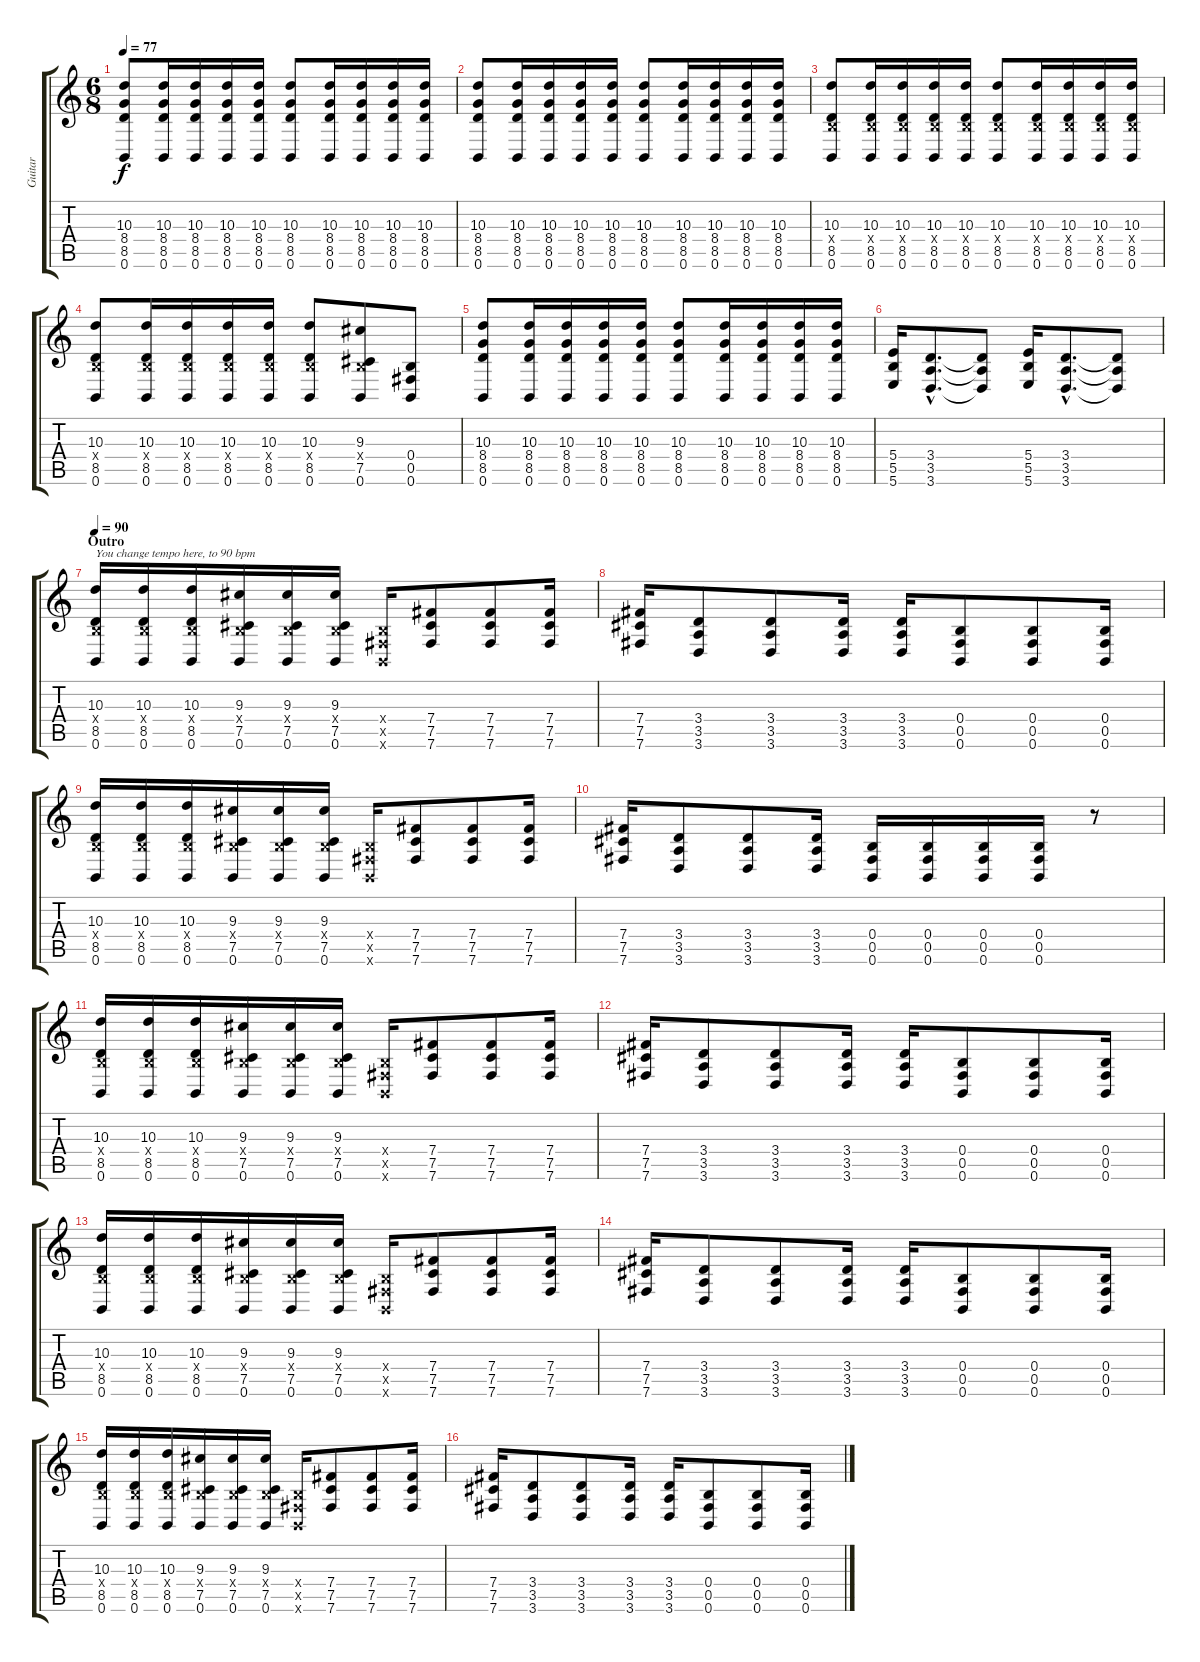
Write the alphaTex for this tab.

\track ("Guitar" "Guitar") {instrument electricguitarjazz}
\staff {score tabs}
\tuning (Db4 Ab3 E3 B2 Gb2 B1) {hide}
\ts (6 8)
\tempo 77
\clef g2
\ks c
(10.3 8.4 8.5 0.6).8{dy f} (10.3 8.4 8.5 0.6).16 (10.3 8.4 8.5 0.6).16 (10.3 8.4 8.5 0.6).16 (10.3 8.4 8.5 0.6).16 (10.3 8.4 8.5 0.6).8 (10.3 8.4 8.5 0.6).16 (10.3 8.4 8.5 0.6).16 (10.3 8.4 8.5 0.6).16 (10.3 8.4 8.5 0.6).16 |
(10.3 8.4 8.5 0.6).8 (10.3 8.4 8.5 0.6).16 (10.3 8.4 8.5 0.6).16 (10.3 8.4 8.5 0.6).16 (10.3 8.4 8.5 0.6).16 (10.3 8.4 8.5 0.6).8 (10.3 8.4 8.5 0.6).16 (10.3 8.4 8.5 0.6).16 (10.3 8.4 8.5 0.6).16 (10.3 8.4 8.5 0.6).16 |
(10.3 0.4{x} 8.5 0.6).8 (10.3 0.4{x} 8.5 0.6).16 (10.3 0.4{x} 8.5 0.6).16 (10.3 0.4{x} 8.5 0.6).16 (10.3 0.4{x} 8.5 0.6).16 (10.3 0.4{x} 8.5 0.6).8 (10.3 0.4{x} 8.5 0.6).16 (10.3 0.4{x} 8.5 0.6).16 (10.3 0.4{x} 8.5 0.6).16 (10.3 0.4{x} 8.5 0.6).16 |
(10.3 0.4{x} 8.5 0.6).8 (10.3 0.4{x} 8.5 0.6).16 (10.3 0.4{x} 8.5 0.6).16 (10.3 0.4{x} 8.5 0.6).16 (10.3 0.4{x} 8.5 0.6).16 (10.3 0.4{x} 8.5 0.6).8 (9.3 0.4{x} 7.5 0.6).8 (0.4 0.5 0.6).8 |
(10.3 8.4 8.5 0.6).8 (10.3 8.4 8.5 0.6).16 (10.3 8.4 8.5 0.6).16 (10.3 8.4 8.5 0.6).16 (10.3 8.4 8.5 0.6).16 (10.3 8.4 8.5 0.6).8 (10.3 8.4 8.5 0.6).16 (10.3 8.4 8.5 0.6).16 (10.3 8.4 8.5 0.6).16 (10.3 8.4 8.5 0.6).16 |
(5.4 5.5 5.6).16 (3.4{hac} 3.5{hac} 3.6{hac}).8{d} (3.4{t} 3.5{t} 3.6{t}).8 (5.4 5.5 5.6).16 (3.4{hac} 3.5{hac} 3.6{hac}).8{d} (3.4{t} 3.5{t} 3.6{t}).8 |
\section ("" "Outro")
\tempo 90
(10.3 0.4{x} 8.5 0.6).16{txt "You change tempo here, to 90 bpm"} (10.3 0.4{x} 8.5 0.6).16 (10.3 0.4{x} 8.5 0.6).16 (9.3 0.4{x} 7.5 0.6).16 (9.3 0.4{x} 7.5 0.6).16 (9.3 0.4{x} 7.5 0.6).16 (0.4{x} 0.5{x} 0.6{x}).16 (7.4 7.5 7.6).8 (7.4 7.5 7.6).8 (7.4 7.5 7.6).16 |
(7.4 7.5 7.6).16 (3.4 3.5 3.6).8 (3.4 3.5 3.6).8 (3.4 3.5 3.6).16 (3.4 3.5 3.6).16 (0.4 0.5 0.6).8 (0.4 0.5 0.6).8 (0.4 0.5 0.6).16 |
(10.3 0.4{x} 8.5 0.6).16 (10.3 0.4{x} 8.5 0.6).16 (10.3 0.4{x} 8.5 0.6).16 (9.3 0.4{x} 7.5 0.6).16 (9.3 0.4{x} 7.5 0.6).16 (9.3 0.4{x} 7.5 0.6).16 (0.4{x} 0.5{x} 0.6{x}).16 (7.4 7.5 7.6).8 (7.4 7.5 7.6).8 (7.4 7.5 7.6).16 |
(7.4 7.5 7.6).16 (3.4 3.5 3.6).8 (3.4 3.5 3.6).8 (3.4 3.5 3.6).16 (0.4 0.5 0.6).16 (0.4 0.5 0.6).16 (0.4 0.5 0.6).16 (0.4 0.5 0.6).16 r.8 |
(10.3 0.4{x} 8.5 0.6).16 (10.3 0.4{x} 8.5 0.6).16 (10.3 0.4{x} 8.5 0.6).16 (9.3 0.4{x} 7.5 0.6).16 (9.3 0.4{x} 7.5 0.6).16 (9.3 0.4{x} 7.5 0.6).16 (0.4{x} 0.5{x} 0.6{x}).16 (7.4 7.5 7.6).8 (7.4 7.5 7.6).8 (7.4 7.5 7.6).16 |
(7.4 7.5 7.6).16 (3.4 3.5 3.6).8 (3.4 3.5 3.6).8 (3.4 3.5 3.6).16 (3.4 3.5 3.6).16 (0.4 0.5 0.6).8 (0.4 0.5 0.6).8 (0.4 0.5 0.6).16 |
(10.3 0.4{x} 8.5 0.6).16 (10.3 0.4{x} 8.5 0.6).16 (10.3 0.4{x} 8.5 0.6).16 (9.3 0.4{x} 7.5 0.6).16 (9.3 0.4{x} 7.5 0.6).16 (9.3 0.4{x} 7.5 0.6).16 (0.4{x} 0.5{x} 0.6{x}).16 (7.4 7.5 7.6).8 (7.4 7.5 7.6).8 (7.4 7.5 7.6).16 |
(7.4 7.5 7.6).16 (3.4 3.5 3.6).8 (3.4 3.5 3.6).8 (3.4 3.5 3.6).16 (3.4 3.5 3.6).16 (0.4 0.5 0.6).8 (0.4 0.5 0.6).8 (0.4 0.5 0.6).16 |
(10.3 0.4{x} 8.5 0.6).16 (10.3 0.4{x} 8.5 0.6).16 (10.3 0.4{x} 8.5 0.6).16 (9.3 0.4{x} 7.5 0.6).16 (9.3 0.4{x} 7.5 0.6).16 (9.3 0.4{x} 7.5 0.6).16 (0.4{x} 0.5{x} 0.6{x}).16 (7.4 7.5 7.6).8 (7.4 7.5 7.6).8 (7.4 7.5 7.6).16 |
(7.4 7.5 7.6).16 (3.4 3.5 3.6).8 (3.4 3.5 3.6).8 (3.4 3.5 3.6).16 (3.4 3.5 3.6).16 (0.4 0.5 0.6).8 (0.4 0.5 0.6).8 (0.4 0.5 0.6).16
